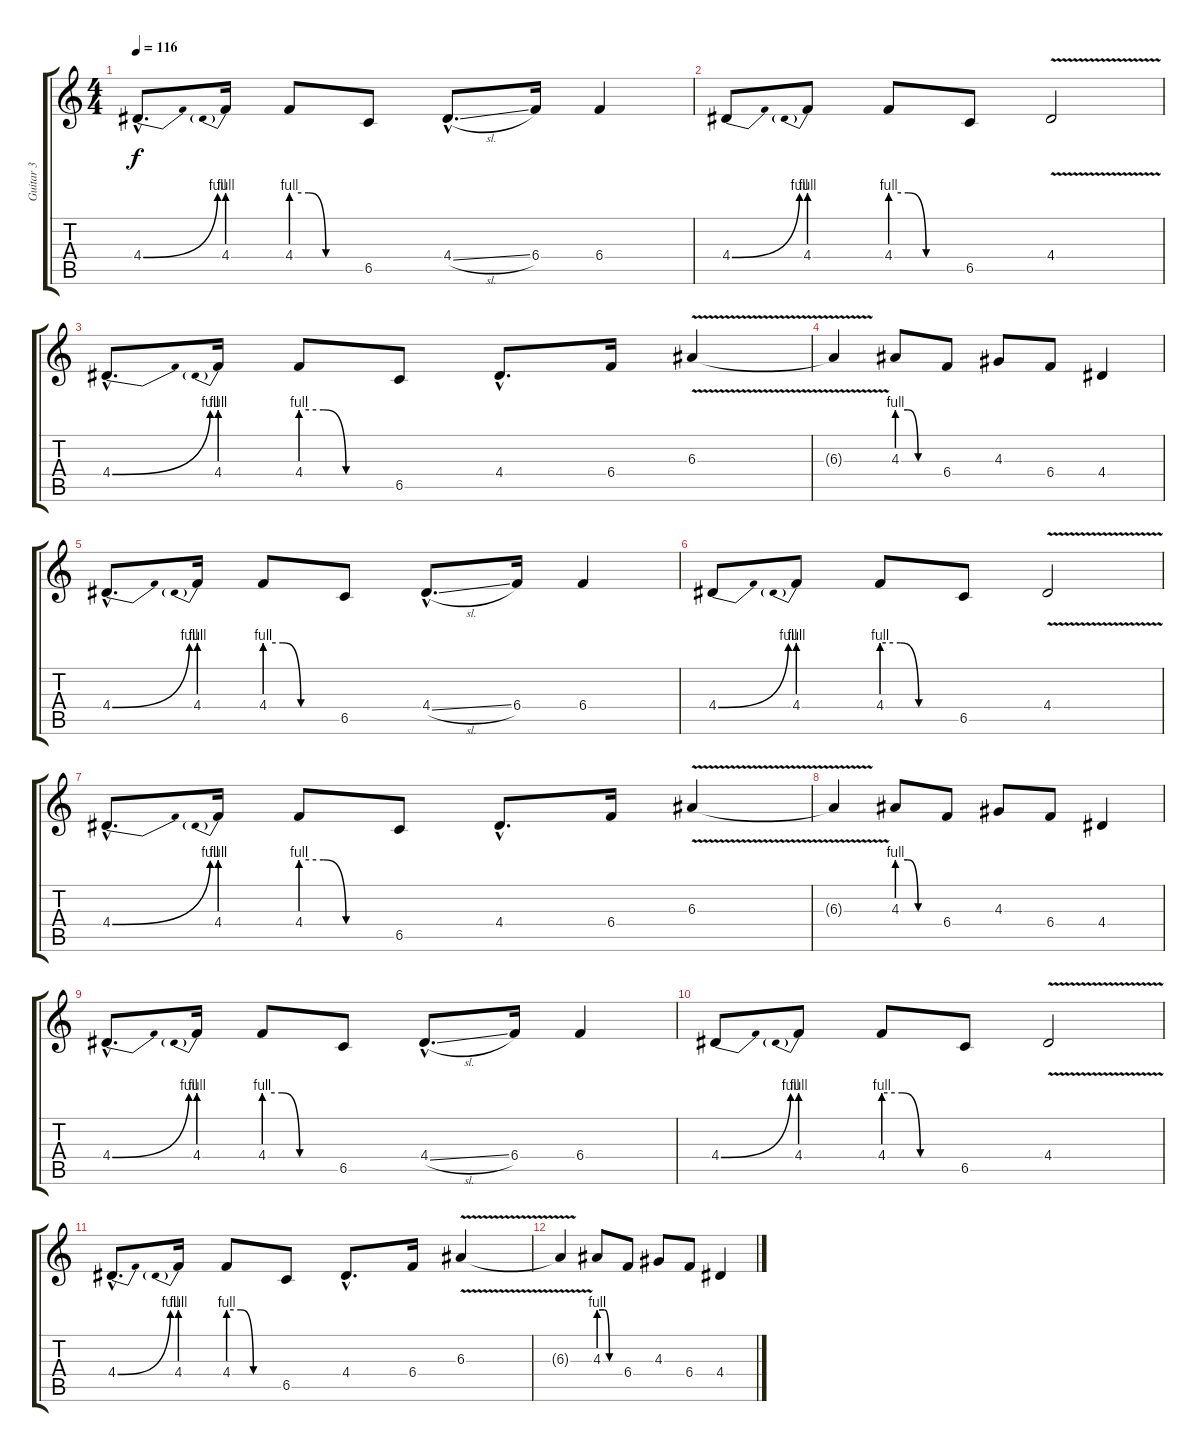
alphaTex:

\track ("Guitar 3" "Guitar 3") {instrument distortionguitar}
\staff {score tabs}
\tuning (Db4 Ab3 E3 B2 Gb2 Db2) {hide}
\ts (4 4)
\tempo 116
\clef g2
\ks c
4.4{be (bend 0 0 60 4) hac}.8{d dy f} 4.4{be (prebend 0 4 60 4)}.16 4.4{be (custom 0 4 15 4 30 0 40 0 60 0)}.8 6.5.8 4.4{sl hac}.8{d} 6.4.16 6.4.4 |
4.4{be (bend 0 0 60 4)}.8 4.4{be (prebend 0 4 60 4)}.8 4.4{be (custom 0 4 15 4 30 0 40 0 60 0)}.8 6.5.8 4.4{v}.2 |
4.4{be (bend 0 0 60 4) hac}.8{d} 4.4{be (prebend 0 4 60 4)}.16 4.4{be (custom 0 4 15 4 30 0 40 0 60 0)}.8 6.5.8 4.4{hac}.8{d} 6.4.16 6.3{v}.4 |
6.3{t}.4 4.3{be (custom 0 4 15 4 30 0 40 0 60 0)}.8 6.4.8 4.3.8 6.4.8 4.4.4 |
4.4{be (bend 0 0 60 4) hac}.8{d} 4.4{be (prebend 0 4 60 4)}.16 4.4{be (custom 0 4 15 4 30 0 40 0 60 0)}.8 6.5.8 4.4{sl hac}.8{d} 6.4.16 6.4.4 |
4.4{be (bend 0 0 60 4)}.8 4.4{be (prebend 0 4 60 4)}.8 4.4{be (custom 0 4 15 4 30 0 40 0 60 0)}.8 6.5.8 4.4{v}.2 |
4.4{be (bend 0 0 60 4) hac}.8{d} 4.4{be (prebend 0 4 60 4)}.16 4.4{be (custom 0 4 15 4 30 0 40 0 60 0)}.8 6.5.8 4.4{hac}.8{d} 6.4.16 6.3{v}.4 |
6.3{t}.4 4.3{be (custom 0 4 15 4 30 0 40 0 60 0)}.8 6.4.8 4.3.8 6.4.8 4.4.4 |
4.4{be (bend 0 0 60 4) hac}.8{d} 4.4{be (prebend 0 4 60 4)}.16 4.4{be (custom 0 4 15 4 30 0 40 0 60 0)}.8 6.5.8 4.4{sl hac}.8{d} 6.4.16 6.4.4 |
4.4{be (bend 0 0 60 4)}.8 4.4{be (prebend 0 4 60 4)}.8 4.4{be (custom 0 4 15 4 30 0 40 0 60 0)}.8 6.5.8 4.4{v}.2 |
4.4{be (bend 0 0 60 4) hac}.8{d} 4.4{be (prebend 0 4 60 4)}.16 4.4{be (custom 0 4 15 4 30 0 40 0 60 0)}.8 6.5.8 4.4{hac}.8{d} 6.4.16 6.3{v}.4 |
6.3{t}.4 4.3{be (custom 0 4 15 4 30 0 40 0 60 0)}.8 6.4.8 4.3.8 6.4.8 4.4.4
